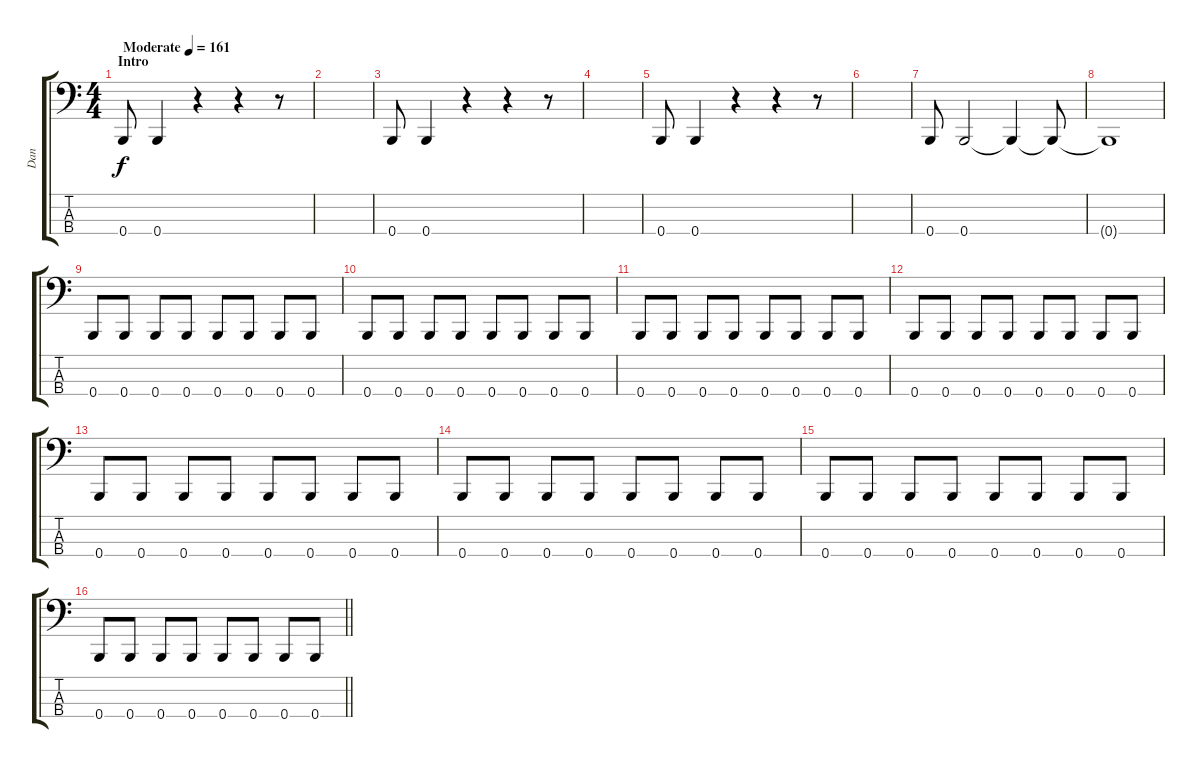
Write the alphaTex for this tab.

\track ("Dan" "Dan") {instrument electricbasspick}
\staff {score tabs}
\tuning (E2 B1 Gb1 B0) {hide}
\ts (4 4)
\section ("" "Intro")
\tempo (161 "Moderate")
\clef f4
\ks c
0.4.8{dy f instrument electricbasspick} 0.4.4 r.4 r.4 r.8 |
|
0.4.8 0.4.4 r.4 r.4 r.8 |
|
0.4.8 0.4.4 r.4 r.4 r.8 |
|
0.4.8 0.4.2 0.4{t}.4 0.4{t}.8 |
0.4{t}.1 |
0.4.8 0.4.8 0.4.8 0.4.8 0.4.8 0.4.8 0.4.8 0.4.8 |
0.4.8 0.4.8 0.4.8 0.4.8 0.4.8 0.4.8 0.4.8 0.4.8 |
0.4.8 0.4.8 0.4.8 0.4.8 0.4.8 0.4.8 0.4.8 0.4.8 |
0.4.8 0.4.8 0.4.8 0.4.8 0.4.8 0.4.8 0.4.8 0.4.8 |
0.4.8 0.4.8 0.4.8 0.4.8 0.4.8 0.4.8 0.4.8 0.4.8 |
0.4.8 0.4.8 0.4.8 0.4.8 0.4.8 0.4.8 0.4.8 0.4.8 |
0.4.8 0.4.8 0.4.8 0.4.8 0.4.8 0.4.8 0.4.8 0.4.8 |
\barLineRight lightlight
0.4.8 0.4.8 0.4.8 0.4.8 0.4.8 0.4.8 0.4.8 0.4.8
